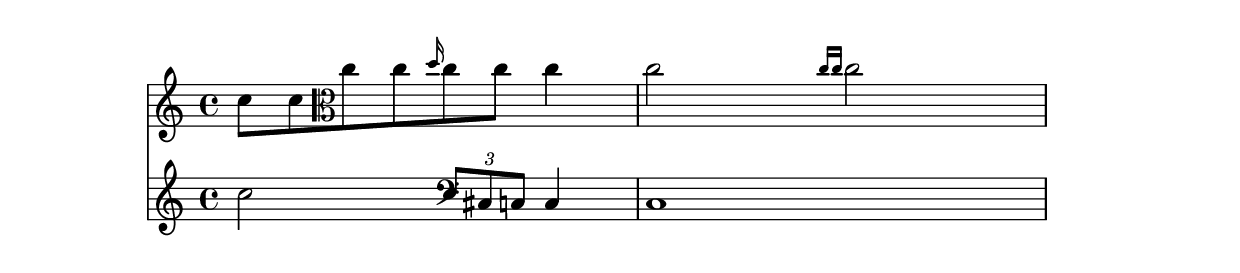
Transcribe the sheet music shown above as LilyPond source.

%% DO NOT EDIT this file manually; it is automatically
%% generated from LSR http://lsr.di.unimi.it
%% Make any changes in LSR itself, or in Documentation/snippets/new/ ,
%% and then run scripts/auxiliar/makelsr.py
%%
%% This file is in the public domain.
\version "2.18.0"

\header {
  lsrtags = "spacing, tweaks-and-overrides"

  texidoc = "
If @code{strict-note-spacing} is set spacing of notes is not influenced
by bars or clefs within a system. Rather, they are placed just before
the note that occurs at the same time. This may cause collisions.

"
  doctitle = "Proportional strict notespacing"
} % begin verbatim

\relative c'' <<
  \override Score.SpacingSpanner.strict-note-spacing = ##t
  \set Score.proportionalNotationDuration = #(ly:make-moment 1/16)
  \new Staff {
    c8[ c \clef alto c c \grace { d16 } c8 c] c4
    c2 \grace { c16[ c16] } c2
  }
  \new Staff {
    c2 \tuplet 3/2 { c8 \clef bass cis,, c } c4
    c1
  }
>>
